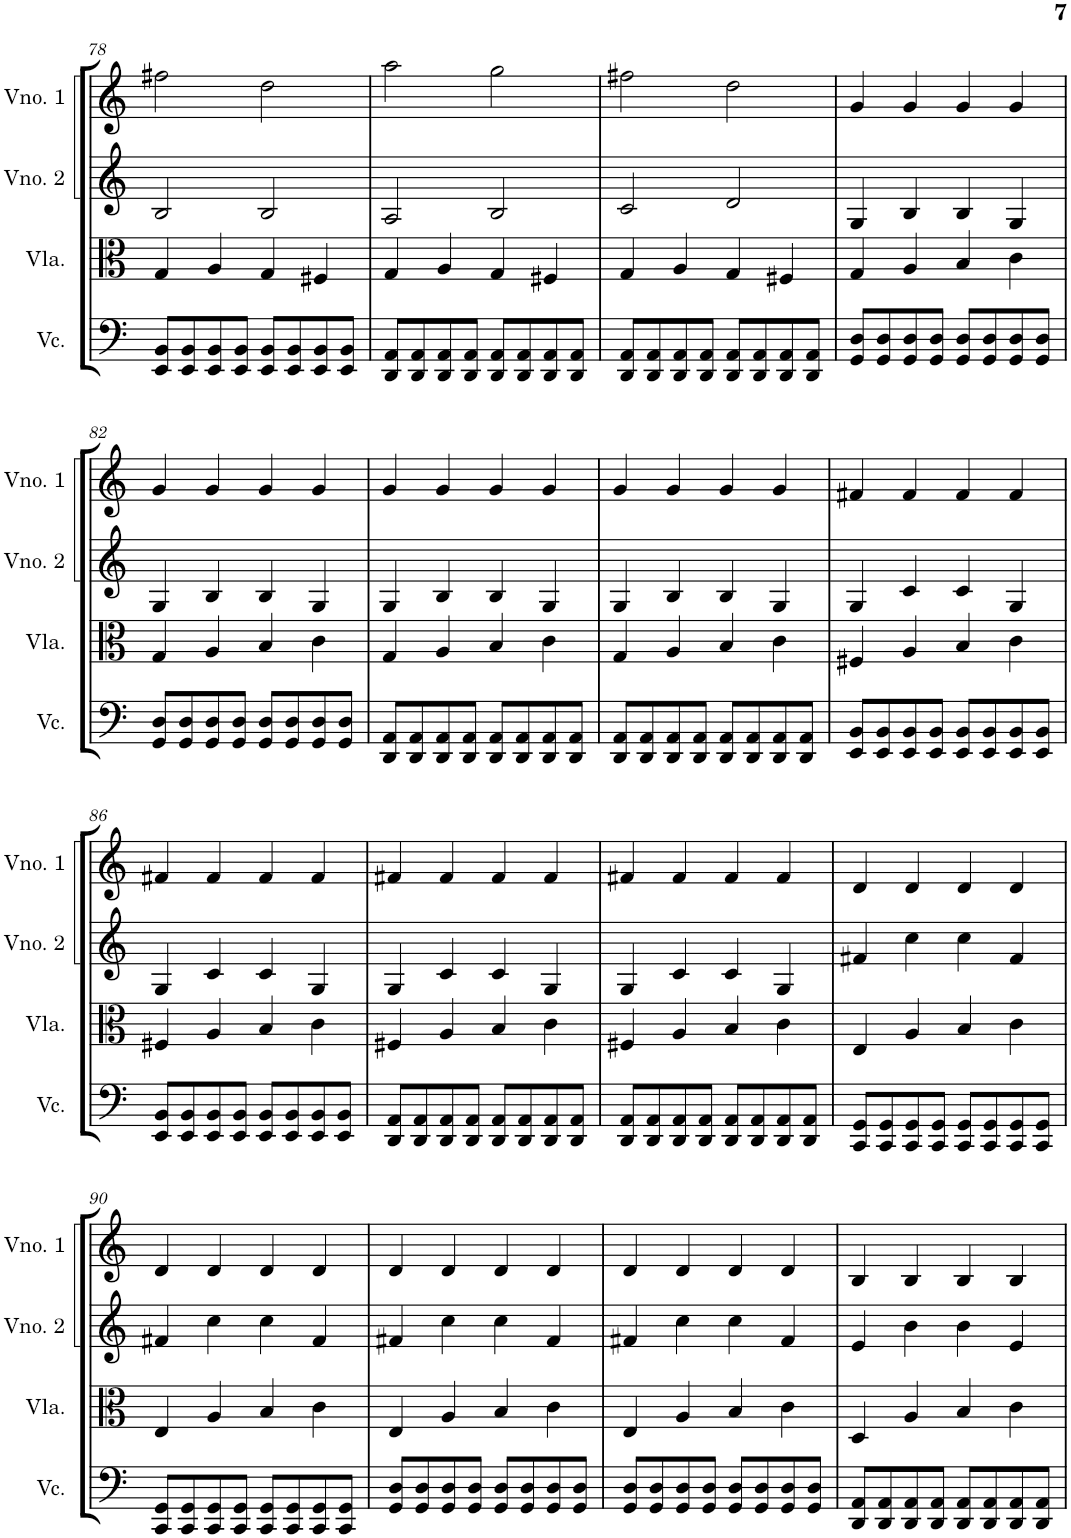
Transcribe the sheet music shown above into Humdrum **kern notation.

**kern	**kern	**kern	**kern
*part4	*part3	*part2	*part1
*staff4	*staff3	*staff2	*staff1
*I"Violoncelo	*I"Viola	*I"Violino 2	*I"Violino 1
*I'Vc.	*I'Vla.	*I'Vno. 2	*I'Vno. 1
!!LO:PB:g=z
*clefF4	*clefC3	*clefG2	*clefG2
*k[]	*k[]	*k[]	*k[]
*M4/4	*M4/4	*M4/4	*M4/4
=78	=78	=78	=78
8EE/ 8BB/L	4G/	2B/	2ff#X\
8EE/ 8BB/	.	.	.
8EE/ 8BB/	4A/	.	.
8EE/ 8BB/J	.	.	.
8EE/ 8BB/L	4G/	2B/	2dd\
8EE/ 8BB/	.	.	.
8EE/ 8BB/	4F#X/	.	.
8EE/ 8BB/J	.	.	.
=79	=79	=79	=79
8DD/ 8AA/L	4G/	2A/	2aa\
8DD/ 8AA/	.	.	.
8DD/ 8AA/	4A/	.	.
8DD/ 8AA/J	.	.	.
8DD/ 8AA/L	4G/	2B/	2gg\
8DD/ 8AA/	.	.	.
8DD/ 8AA/	4F#X/	.	.
8DD/ 8AA/J	.	.	.
=80	=80	=80	=80
8DD/ 8AA/L	4G/	2c/	2ff#X\
8DD/ 8AA/	.	.	.
8DD/ 8AA/	4A/	.	.
8DD/ 8AA/J	.	.	.
8DD/ 8AA/L	4G/	2d/	2dd\
8DD/ 8AA/	.	.	.
8DD/ 8AA/	4F#X/	.	.
8DD/ 8AA/J	.	.	.
=81	=81	=81	=81
8GG/ 8D/L	4G/	4G/	4g/
8GG/ 8D/	.	.	.
8GG/ 8D/	4A/	4B/	4g/
8GG/ 8D/J	.	.	.
8GG/ 8D/L	4B/	4B/	4g/
8GG/ 8D/	.	.	.
8GG/ 8D/	4c\	4G/	4g/
8GG/ 8D/J	.	.	.
!!LO:LB:g=z
=82	=82	=82	=82
8GG/ 8D/L	4G/	4G/	4g/
8GG/ 8D/	.	.	.
8GG/ 8D/	4A/	4B/	4g/
8GG/ 8D/J	.	.	.
8GG/ 8D/L	4B/	4B/	4g/
8GG/ 8D/	.	.	.
8GG/ 8D/	4c\	4G/	4g/
8GG/ 8D/J	.	.	.
=83	=83	=83	=83
8DD/ 8AA/L	4G/	4G/	4g/
8DD/ 8AA/	.	.	.
8DD/ 8AA/	4A/	4B/	4g/
8DD/ 8AA/J	.	.	.
8DD/ 8AA/L	4B/	4B/	4g/
8DD/ 8AA/	.	.	.
8DD/ 8AA/	4c\	4G/	4g/
8DD/ 8AA/J	.	.	.
=84	=84	=84	=84
8DD/ 8AA/L	4G/	4G/	4g/
8DD/ 8AA/	.	.	.
8DD/ 8AA/	4A/	4B/	4g/
8DD/ 8AA/J	.	.	.
8DD/ 8AA/L	4B/	4B/	4g/
8DD/ 8AA/	.	.	.
8DD/ 8AA/	4c\	4G/	4g/
8DD/ 8AA/J	.	.	.
=85	=85	=85	=85
8EE/ 8BB/L	4F#X/	4G/	4f#X/
8EE/ 8BB/	.	.	.
8EE/ 8BB/	4A/	4c/	4f#/
8EE/ 8BB/J	.	.	.
8EE/ 8BB/L	4B/	4c/	4f#/
8EE/ 8BB/	.	.	.
8EE/ 8BB/	4c\	4G/	4f#/
8EE/ 8BB/J	.	.	.
!!LO:LB:g=z
=86	=86	=86	=86
8EE/ 8BB/L	4F#X/	4G/	4f#X/
8EE/ 8BB/	.	.	.
8EE/ 8BB/	4A/	4c/	4f#/
8EE/ 8BB/J	.	.	.
8EE/ 8BB/L	4B/	4c/	4f#/
8EE/ 8BB/	.	.	.
8EE/ 8BB/	4c\	4G/	4f#/
8EE/ 8BB/J	.	.	.
=87	=87	=87	=87
8DD/ 8AA/L	4F#X/	4G/	4f#X/
8DD/ 8AA/	.	.	.
8DD/ 8AA/	4A/	4c/	4f#/
8DD/ 8AA/J	.	.	.
8DD/ 8AA/L	4B/	4c/	4f#/
8DD/ 8AA/	.	.	.
8DD/ 8AA/	4c\	4G/	4f#/
8DD/ 8AA/J	.	.	.
=88	=88	=88	=88
8DD/ 8AA/L	4F#X/	4G/	4f#X/
8DD/ 8AA/	.	.	.
8DD/ 8AA/	4A/	4c/	4f#/
8DD/ 8AA/J	.	.	.
8DD/ 8AA/L	4B/	4c/	4f#/
8DD/ 8AA/	.	.	.
8DD/ 8AA/	4c\	4G/	4f#/
8DD/ 8AA/J	.	.	.
=89	=89	=89	=89
8CC/ 8GG/L	4E/	4f#X/	4d/
8CC/ 8GG/	.	.	.
8CC/ 8GG/	4A/	4cc\	4d/
8CC/ 8GG/J	.	.	.
8CC/ 8GG/L	4B/	4cc\	4d/
8CC/ 8GG/	.	.	.
8CC/ 8GG/	4c\	4f#/	4d/
8CC/ 8GG/J	.	.	.
!!LO:LB:g=z
=90	=90	=90	=90
8CC/ 8GG/L	4E/	4f#X/	4d/
8CC/ 8GG/	.	.	.
8CC/ 8GG/	4A/	4cc\	4d/
8CC/ 8GG/J	.	.	.
8CC/ 8GG/L	4B/	4cc\	4d/
8CC/ 8GG/	.	.	.
8CC/ 8GG/	4c\	4f#/	4d/
8CC/ 8GG/J	.	.	.
=91	=91	=91	=91
8GG/ 8D/L	4E/	4f#X/	4d/
8GG/ 8D/	.	.	.
8GG/ 8D/	4A/	4cc\	4d/
8GG/ 8D/J	.	.	.
8GG/ 8D/L	4B/	4cc\	4d/
8GG/ 8D/	.	.	.
8GG/ 8D/	4c\	4f#/	4d/
8GG/ 8D/J	.	.	.
=92	=92	=92	=92
8GG/ 8D/L	4E/	4f#X/	4d/
8GG/ 8D/	.	.	.
8GG/ 8D/	4A/	4cc\	4d/
8GG/ 8D/J	.	.	.
8GG/ 8D/L	4B/	4cc\	4d/
8GG/ 8D/	.	.	.
8GG/ 8D/	4c\	4f#/	4d/
8GG/ 8D/J	.	.	.
=93	=93	=93	=93
8DD/ 8AA/L	4D/	4e/	4B/
8DD/ 8AA/	.	.	.
8DD/ 8AA/	4A/	4b\	4B/
8DD/ 8AA/J	.	.	.
8DD/ 8AA/L	4B/	4b\	4B/
8DD/ 8AA/	.	.	.
8DD/ 8AA/	4c\	4e/	4B/
8DD/ 8AA/J	.	.	.
=	=	=	=
*-	*-	*-	*-
